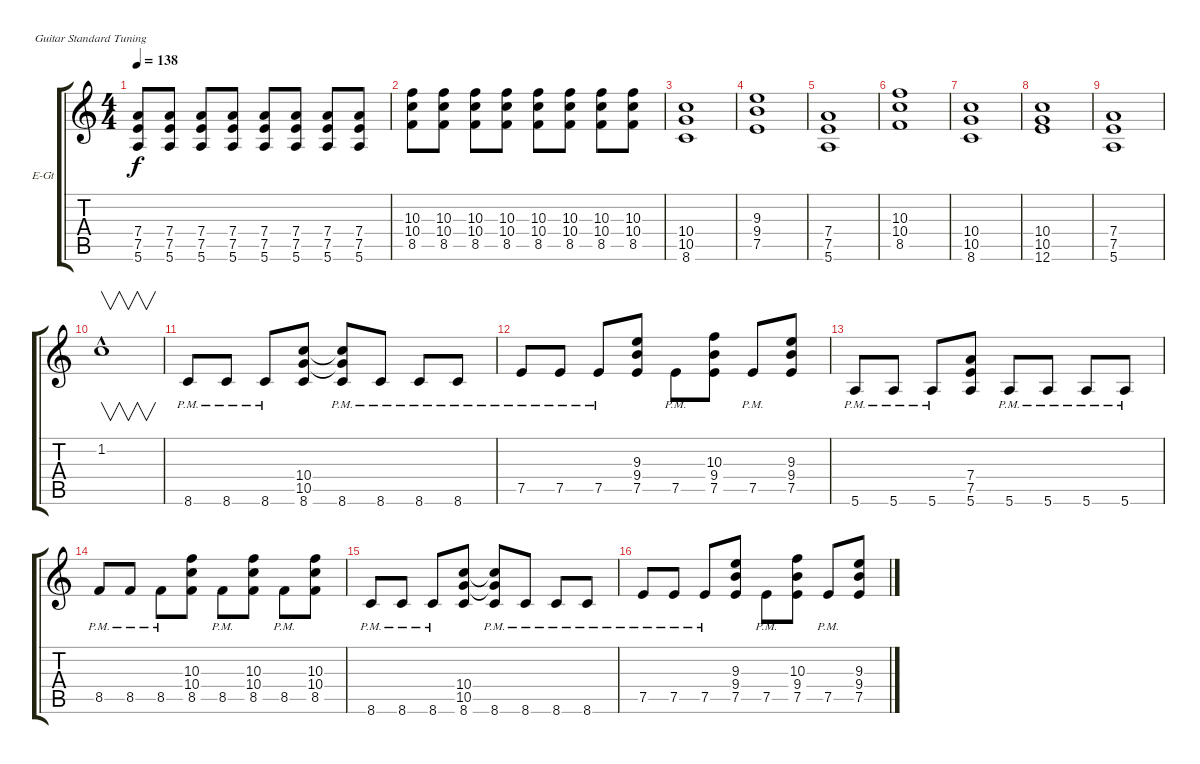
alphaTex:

\bracketExtendMode groupsimilarinstruments
\firstSystemTrackNameOrientation horizontal
\otherSystemsTrackNameOrientation horizontal
\track ("Äîðîæêà 1" "E-Gt") {instrument distortionguitar}
\staff {score tabs}
\tuning (E4 B3 G3 D3 A2 E2)
\ts (4 4)
\tempo 138
\clef g2
\ks c
(7.4 7.5 5.6).8{dy f} (7.4 7.5 5.6).8 (7.4 7.5 5.6).8 (7.4 7.5 5.6).8 (7.4 7.5 5.6).8 (7.4 7.5 5.6).8 (7.4 7.5 5.6).8 (7.4 7.5 5.6).8 |
(10.4 8.5 10.3).8 (10.4 8.5 10.3).8 (10.4 8.5 10.3).8 (10.4 8.5 10.3).8 (10.4 8.5 10.3).8 (10.4 8.5 10.3).8 (10.4 8.5 10.3).8 (10.4 8.5 10.3).8 |
(10.4 10.5 8.6).1 |
(9.4 7.5 9.3).1 |
(7.4 7.5 5.6).1 |
(10.4 8.5 10.3).1 |
(10.4 10.5 8.6).1 |
(10.5 12.6 10.4).1 |
(7.4 7.5 5.6).1 |
1.2{hac}.1{v} |
8.6{pm}.8 8.6{pm}.8 8.6{pm}.8 (10.4 10.5 8.6).8 (8.6{pm} 10.5{t} 10.4{t}).8 8.6{pm}.8 8.6{pm}.8 8.6{pm}.8 |
7.5{pm}.8 7.5{pm}.8 7.5{pm}.8 (9.3 9.4 7.5).8 7.5{pm}.8 (10.3 9.4 7.5).8 7.5{pm}.8 (9.3 9.4 7.5).8 |
5.6{pm}.8 5.6{pm}.8 5.6{pm}.8 (7.4 7.5 5.6).8 5.6{pm}.8 5.6{pm}.8 5.6{pm}.8 5.6{pm}.8 |
8.5{pm}.8 8.5{pm}.8 8.5{pm}.8 (10.3 8.5 10.4).8 8.5{pm}.8 (10.3 8.5 10.4).8 8.5{pm}.8 (10.3 10.4 8.5).8 |
8.6{pm}.8 8.6{pm}.8 8.6{pm}.8 (10.4 10.5 8.6).8 (8.6{pm} 10.5{t} 10.4{t}).8 8.6{pm}.8 8.6{pm}.8 8.6{pm}.8 |
7.5{pm}.8 7.5{pm}.8 7.5{pm}.8 (9.3 9.4 7.5).8 7.5{pm}.8 (10.3 9.4 7.5).8 7.5{pm}.8 (9.3 9.4 7.5).8
